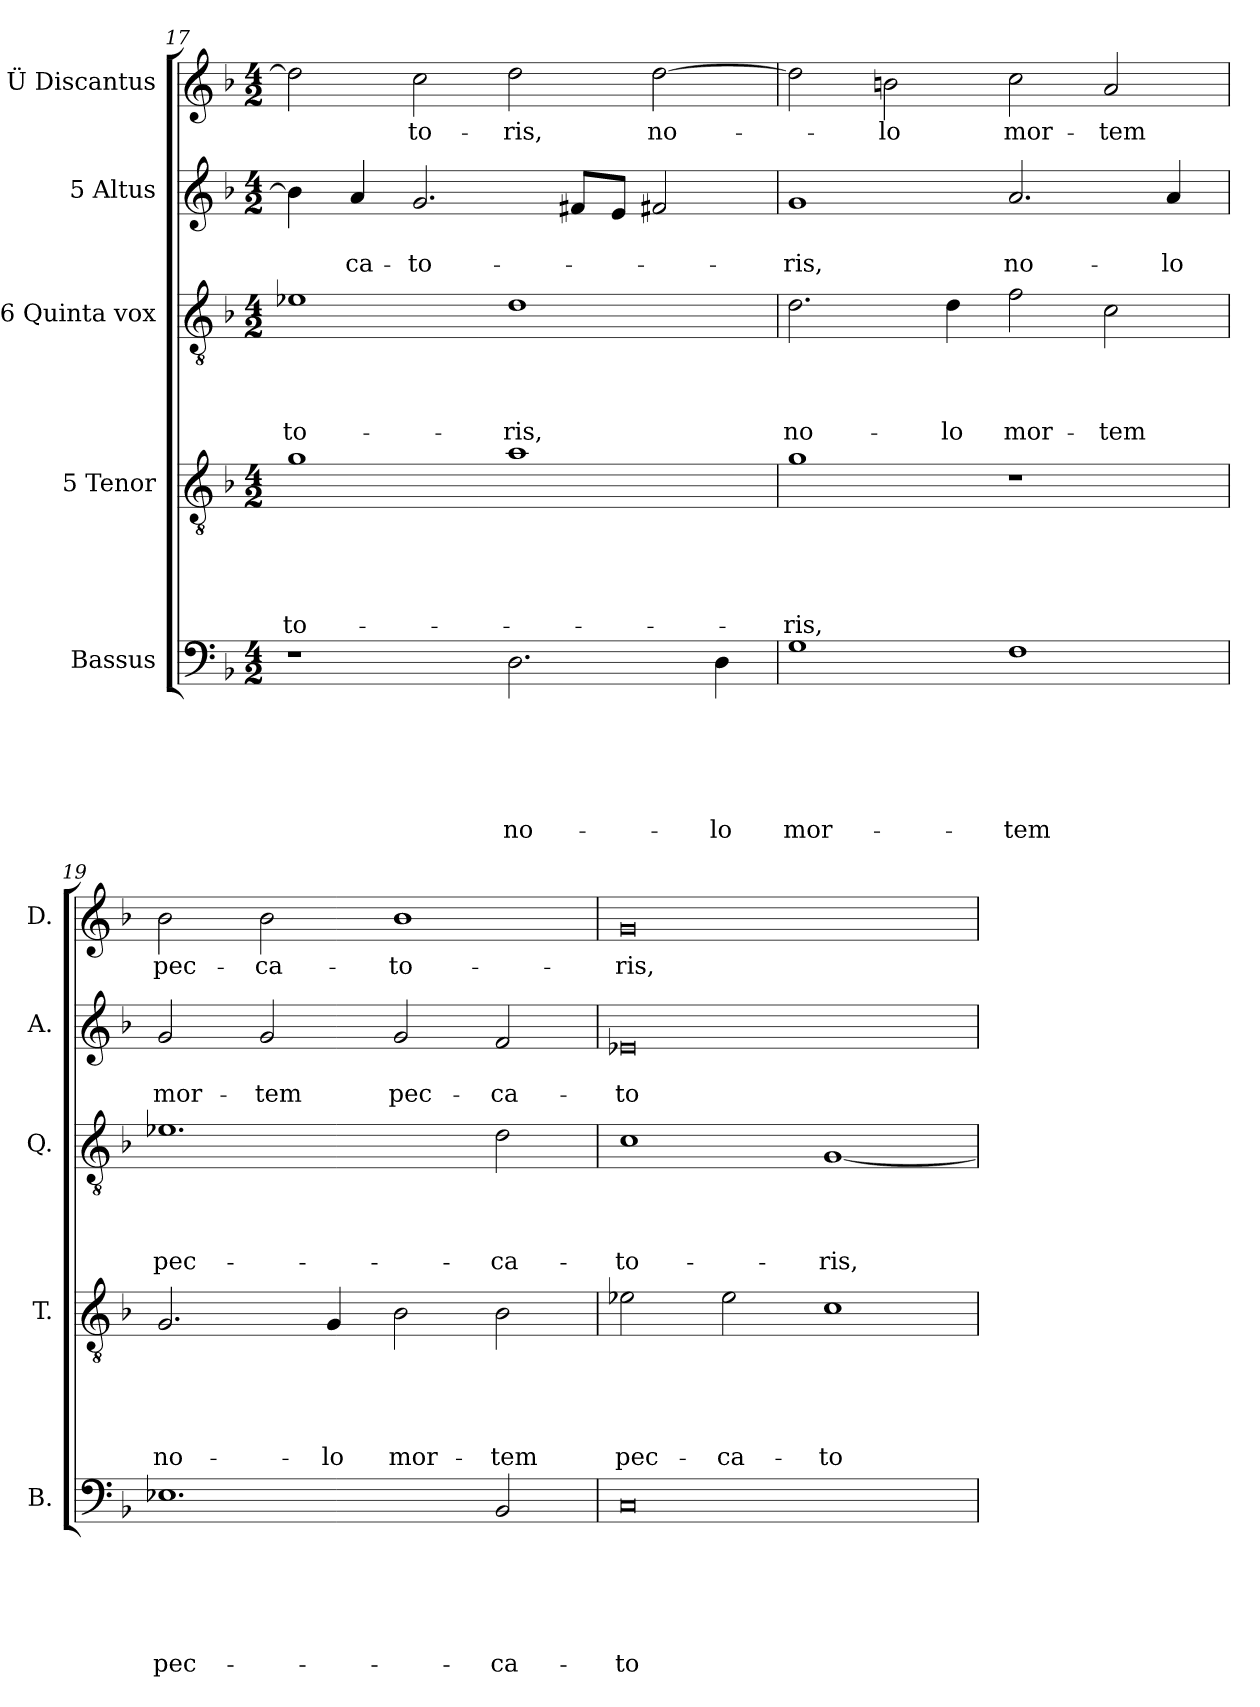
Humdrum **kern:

**kern	**text	**text	**text	**text	**text	**text	**kern	**text	**text	**text	**text	**text	**kern	**text	**text	**text	**text	**kern	**text	**text	**kern	**text
*part5	*part5	*part5	*part5	*part5	*part5	*part5	*part4	*part4	*part4	*part4	*part4	*part4	*part3	*part3	*part3	*part3	*part3	*part2	*part2	*part2	*part1	*part1
*staff5	*staff5	*staff5	*staff5	*staff5	*staff5	*staff5	*staff4	*staff4	*staff4	*staff4	*staff4	*staff4	*staff3	*staff3	*staff3	*staff3	*staff3	*staff2	*staff2	*staff2	*staff1	*staff1
*I"Bassus	*	*	*	*	*	*	*I"5 Tenor	*	*	*	*	*	*I"6 Quinta vox	*	*	*	*	*I"5 Altus	*	*	*I"Ü Discantus	*
*I'B.	*	*	*	*	*	*	*I'T.	*	*	*	*	*	*I'Q.	*	*	*	*	*I'A.	*	*	*I'D.	*
*clefF4	*	*	*	*	*	*	*clefGv2	*	*	*	*	*	*clefGv2	*	*	*	*	*clefG2	*	*	*clefG2	*
*k[b-]	*	*	*	*	*	*	*k[b-]	*	*	*	*	*	*k[b-]	*	*	*	*	*k[b-]	*	*	*k[b-]	*
*F:	*	*	*	*	*	*	*F:	*	*	*	*	*	*F:	*	*	*	*	*F:	*	*	*F:	*
*M4/2	*	*	*	*	*	*	*M4/2	*	*	*	*	*	*M4/2	*	*	*	*	*M4/2	*	*	*M4/2	*
=17	=17	=17	=17	=17	=17	=17	=17	=17	=17	=17	=17	=17	=17	=17	=17	=17	=17	=17	=17	=17	=17	=17
!	!	!	!	!	!	!	!	!	!	!	!	!LO:LY:b	!	!	!	!	!LO:LY:b	!	!	!	!	!
1r	.	.	.	.	.	.	1g	.	.	.	.	-to-	1e-X	.	.	.	-to-	4b-\]	.	.	2dd\]	.
!	!	!	!	!	!	!	!	!	!	!	!	!	!	!	!	!	!	!	!	!LO:LY:b	!	!
.	.	.	.	.	.	.	.	.	.	.	.	.	.	.	.	.	.	4a/	.	-ca-	.	.
!	!	!	!	!	!	!	!	!	!	!	!	!	!	!	!	!	!	!	!	!LO:LY:b	!	!LO:LY:b
.	.	.	.	.	.	.	.	.	.	.	.	.	.	.	.	.	.	2.g/	.	-to-	2cc\	-to-
!	!	!	!	!	!	!LO:LY:b	!	!	!	!	!	!	!	!	!	!	!LO:LY:b	!	!	!	!	!LO:LY:b
2.D\	.	.	.	.	.	no-	1a	.	.	.	.	.	1d	.	.	.	-ris,	.	.	.	2dd\	-ris,
.	.	.	.	.	.	.	.	.	.	.	.	.	.	.	.	.	.	8f#X/L	.	.	.	.
.	.	.	.	.	.	.	.	.	.	.	.	.	.	.	.	.	.	8e/J	.	.	.	.
!	!	!	!	!	!	!	!	!	!	!	!	!	!	!	!	!	!	!	!	!	!	!LO:LY:b
.	.	.	.	.	.	.	.	.	.	.	.	.	.	.	.	.	.	2f#X/	.	.	[>2dd\	no-
!	!	!	!	!	!	!LO:LY:b	!	!	!	!	!	!	!	!	!	!	!	!	!	!	!	!
4D\	.	.	.	.	.	-lo	.	.	.	.	.	.	.	.	.	.	.	.	.	.	.	.
=18	=18	=18	=18	=18	=18	=18	=18	=18	=18	=18	=18	=18	=18	=18	=18	=18	=18	=18	=18	=18	=18	=18
!	!	!	!	!	!	!LO:LY:b	!	!	!	!	!	!LO:LY:b	!	!	!	!	!LO:LY:b	!	!	!LO:LY:b	!	!
1G	.	.	.	.	.	mor-	1g	.	.	.	.	-ris,	2.d\	.	.	.	no-	1g	.	-ris,	2dd\]	.
!	!	!	!	!	!	!	!	!	!	!	!	!	!	!	!	!	!	!	!	!	!	!LO:LY:b
.	.	.	.	.	.	.	.	.	.	.	.	.	.	.	.	.	.	.	.	.	2bn\	-lo
!	!	!	!	!	!	!	!	!	!	!	!	!	!	!	!	!	!LO:LY:b	!	!	!	!	!
.	.	.	.	.	.	.	.	.	.	.	.	.	4d\	.	.	.	-lo	.	.	.	.	.
!	!	!	!	!	!	!LO:LY:b	!	!	!	!	!	!	!	!	!	!	!LO:LY:b	!	!	!LO:LY:b	!	!LO:LY:b
1F	.	.	.	.	.	-tem	1r	.	.	.	.	.	2f\	.	.	.	mor-	2.a/	.	no-	2cc\	mor-
!	!	!	!	!	!	!	!	!	!	!	!	!	!	!	!	!	!LO:LY:b	!	!	!	!	!LO:LY:b
.	.	.	.	.	.	.	.	.	.	.	.	.	2c\	.	.	.	-tem	.	.	.	2a/	-tem
!	!	!	!	!	!	!	!	!	!	!	!	!	!	!	!	!	!	!	!	!LO:LY:b	!	!
.	.	.	.	.	.	.	.	.	.	.	.	.	.	.	.	.	.	4a/	.	-lo	.	.
=19	=19	=19	=19	=19	=19	=19	=19	=19	=19	=19	=19	=19	=19	=19	=19	=19	=19	=19	=19	=19	=19	=19
!	!	!	!	!	!	!LO:LY:b	!	!	!	!	!	!LO:LY:b	!	!	!	!	!LO:LY:b	!	!	!LO:LY:b	!	!LO:LY:b
1.E-X	.	.	.	.	.	pec-	2.G/	.	.	.	.	no-	1.e-X	.	.	.	pec-	2g/	.	mor-	2b-\	pec-
!	!	!	!	!	!	!	!	!	!	!	!	!	!	!	!	!	!	!	!	!LO:LY:b	!	!LO:LY:b
.	.	.	.	.	.	.	.	.	.	.	.	.	.	.	.	.	.	2g/	.	-tem	2b-\	-ca-
!	!	!	!	!	!	!	!	!	!	!	!	!LO:LY:b	!	!	!	!	!	!	!	!	!	!
.	.	.	.	.	.	.	4G/	.	.	.	.	-lo	.	.	.	.	.	.	.	.	.	.
!	!	!	!	!	!	!	!	!	!	!	!	!LO:LY:b	!	!	!	!	!	!	!	!LO:LY:b	!	!LO:LY:b
.	.	.	.	.	.	.	2B-\	.	.	.	.	mor-	.	.	.	.	.	2g/	.	pec-	1b-	-to-
!	!	!	!	!	!	!LO:LY:b	!	!	!	!	!	!LO:LY:b	!	!	!	!	!LO:LY:b	!	!	!LO:LY:b	!	!
2BB-/	.	.	.	.	.	-ca-	2B-\	.	.	.	.	-tem	2d\	.	.	.	-ca-	2f/	.	-ca-	.	.
!!LO:LB:g=z
=20	=20	=20	=20	=20	=20	=20	=20	=20	=20	=20	=20	=20	=20	=20	=20	=20	=20	=20	=20	=20	=20	=20
!	!	!	!	!	!	!LO:LY:b:rj	!	!	!	!	!	!LO:LY:b	!	!	!	!	!LO:LY:b	!	!	!LO:LY:b:rj	!	!LO:LY:b
0C	.	.	.	.	.	-to-	2e-X\	.	.	.	.	pec-	1c	.	.	.	-to-	0e-X	.	-to-	0g	-ris,
!	!	!	!	!	!	!	!	!	!	!	!	!LO:LY:b	!	!	!	!	!	!	!	!	!	!
.	.	.	.	.	.	.	2e-\	.	.	.	.	-ca-	.	.	.	.	.	.	.	.	.	.
!	!	!	!	!	!	!	!	!	!	!	!	!LO:LY:b	!	!	!	!	!LO:LY:b	!	!	!	!	!
.	.	.	.	.	.	.	1c	.	.	.	.	-to-	[<1G	.	.	.	-ris,	.	.	.	.	.
=	=	=	=	=	=	=	=	=	=	=	=	=	=	=	=	=	=	=	=	=	=	=
*-	*-	*-	*-	*-	*-	*-	*-	*-	*-	*-	*-	*-	*-	*-	*-	*-	*-	*-	*-	*-	*-	*-
